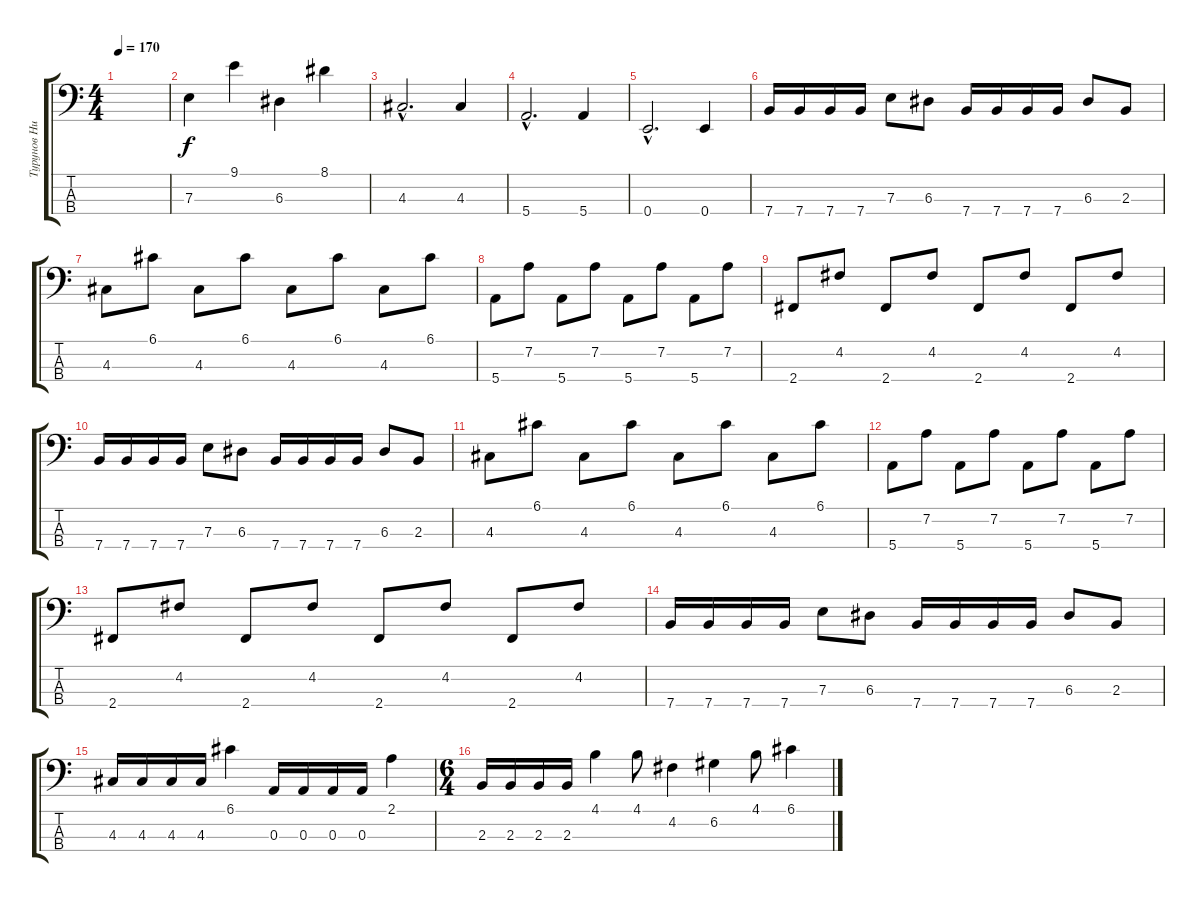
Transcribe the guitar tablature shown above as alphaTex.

\track ("Турунов Николай" "Турунов Ни") {instrument electricbassfinger}
\staff {score tabs}
\tuning (G2 D2 A1 E1) {hide}
\ts (4 4)
\tempo 170
\clef f4
\ks c
|
7.3.4 9.1.4 6.3.4 8.1.4 |
4.3{hac}.2{d} 4.3.4 |
5.4{hac}.2{d} 5.4.4 |
0.4{hac}.2{d} 0.4.4 |
7.4.16 7.4.16 7.4.16 7.4.16 7.3.8 6.3.8 7.4.16 7.4.16 7.4.16 7.4.16 6.3.8 2.3.8 |
4.3.8 6.1.8 4.3.8 6.1.8 4.3.8 6.1.8 4.3.8 6.1.8 |
5.4.8 7.2.8 5.4.8 7.2.8 5.4.8 7.2.8 5.4.8 7.2.8 |
2.4.8 4.2.8 2.4.8 4.2.8 2.4.8 4.2.8 2.4.8 4.2.8 |
7.4.16 7.4.16 7.4.16 7.4.16 7.3.8 6.3.8 7.4.16 7.4.16 7.4.16 7.4.16 6.3.8 2.3.8 |
4.3.8 6.1.8 4.3.8 6.1.8 4.3.8 6.1.8 4.3.8 6.1.8 |
5.4.8 7.2.8 5.4.8 7.2.8 5.4.8 7.2.8 5.4.8 7.2.8 |
2.4.8 4.2.8 2.4.8 4.2.8 2.4.8 4.2.8 2.4.8 4.2.8 |
7.4.16 7.4.16 7.4.16 7.4.16 7.3.8 6.3.8 7.4.16 7.4.16 7.4.16 7.4.16 6.3.8 2.3.8 |
4.3.16 4.3.16 4.3.16 4.3.16 6.1.4 0.3.16 0.3.16 0.3.16 0.3.16 2.1.4 |
\ts (6 4)
2.3.16 2.3.16 2.3.16 2.3.16 4.1.4 4.1.8 4.2.4 6.2.4 4.1.8 6.1.4
